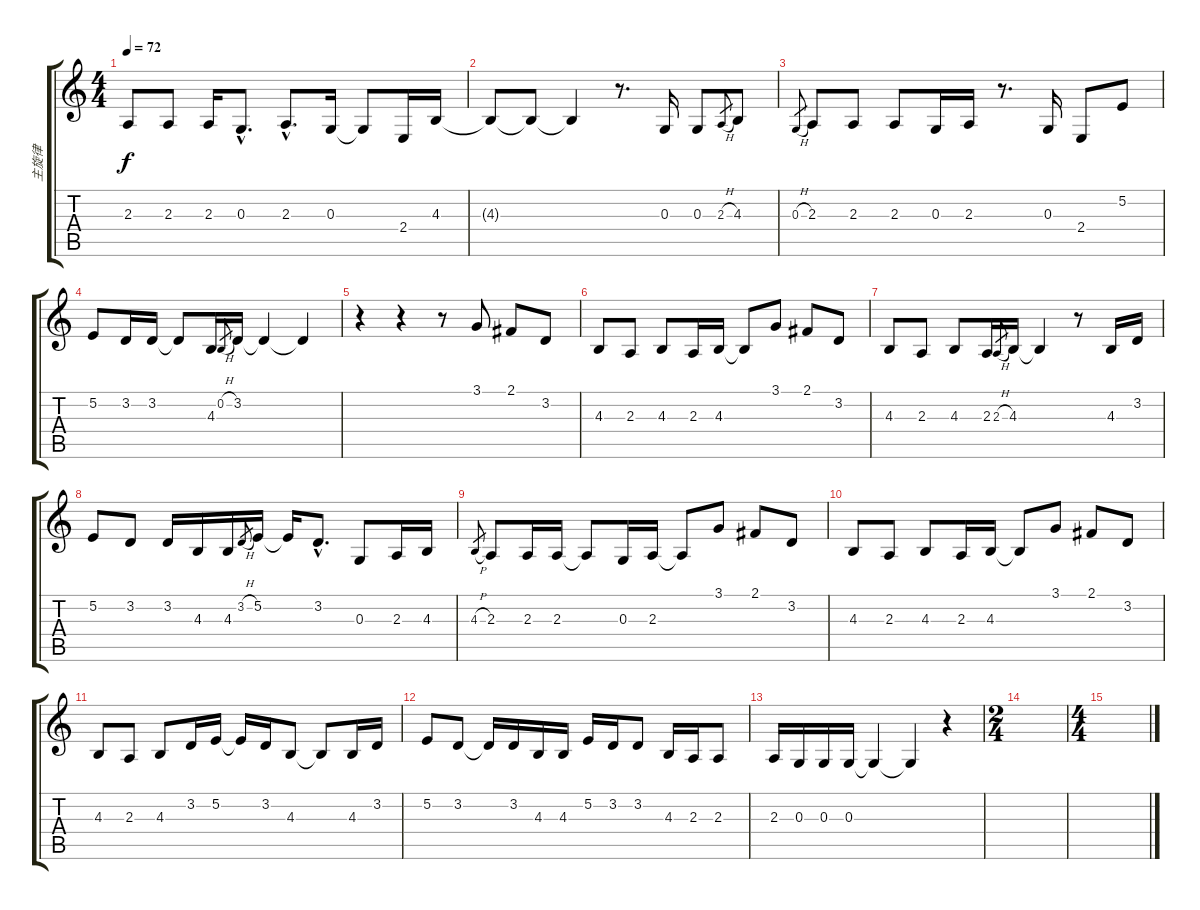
\track ("主旋律" "主旋律") {instrument brightacousticpiano}
\staff {score tabs}
\tuning (E4 B3 G3 D3 A2 E2) {hide}
\ts (4 4)
\tempo 72
\clef g2
\ks c
2.3.8{dy f} 2.3.8 2.3.16 0.3{hac}.8{d} 2.3{hac}.8{d} 0.3.16 0.3{t}.8 2.4.16 4.3.16 |
4.3{t}.8 4.3{t}.8 4.3{t}.4 r.8{d} 0.3.16 0.3.8 2.3{h}.8{gr} 4.3.8 |
0.3{h}.8{gr} 2.3.8 2.3.8 2.3.8 0.3.16 2.3.16 r.8{d} 0.3.16 2.4.8 5.2.8 |
5.2.8 3.2.16 3.2.16 3.2{t}.8 4.3.16 0.2{h}.8{gr} 3.2.16 3.2{t}.4 3.2{t}.4 |
r.4 r.4 r.8 3.1.8 2.1.8 3.2.8 |
4.3.8 2.3.8 4.3.8 2.3.16 4.3.16 4.3{t}.8 3.1.8 2.1.8 3.2.8 |
4.3.8 2.3.8 4.3.8 2.3.16 2.3{h}.8{gr} 4.3.16 4.3{t}.4 r.8 4.3.16 3.2.16 |
5.2.8 3.2.8 3.2.16 4.3.16 4.3.16 3.2{h}.8{gr} 5.2.16 5.2{t}.16 3.2{hac}.8{d} 0.3.8 2.3.16 4.3.16 |
4.3{h}.8{gr} 2.3.8 2.3.16 2.3.16 2.3{t}.8 0.3.16 2.3.16 2.3{t}.8 3.1.8 2.1.8 3.2.8 |
4.3.8 2.3.8 4.3.8 2.3.16 4.3.16 4.3{t}.8 3.1.8 2.1.8 3.2.8 |
4.3.8 2.3.8 4.3.8 3.2.16 5.2.16 5.2{t}.16 3.2.16 4.3.8 4.3{t}.8 4.3.16 3.2.16 |
5.2.8 3.2.8 3.2{t}.16 3.2.16 4.3.16 4.3.16 5.2.16 3.2.16 3.2.8 4.3.16 2.3.16 2.3.8 |
2.3.16 0.3.16 0.3.16 0.3.16 0.3{t}.4 0.3{t}.4 r.4 |
\ts (2 4)
|
\ts (4 4)
